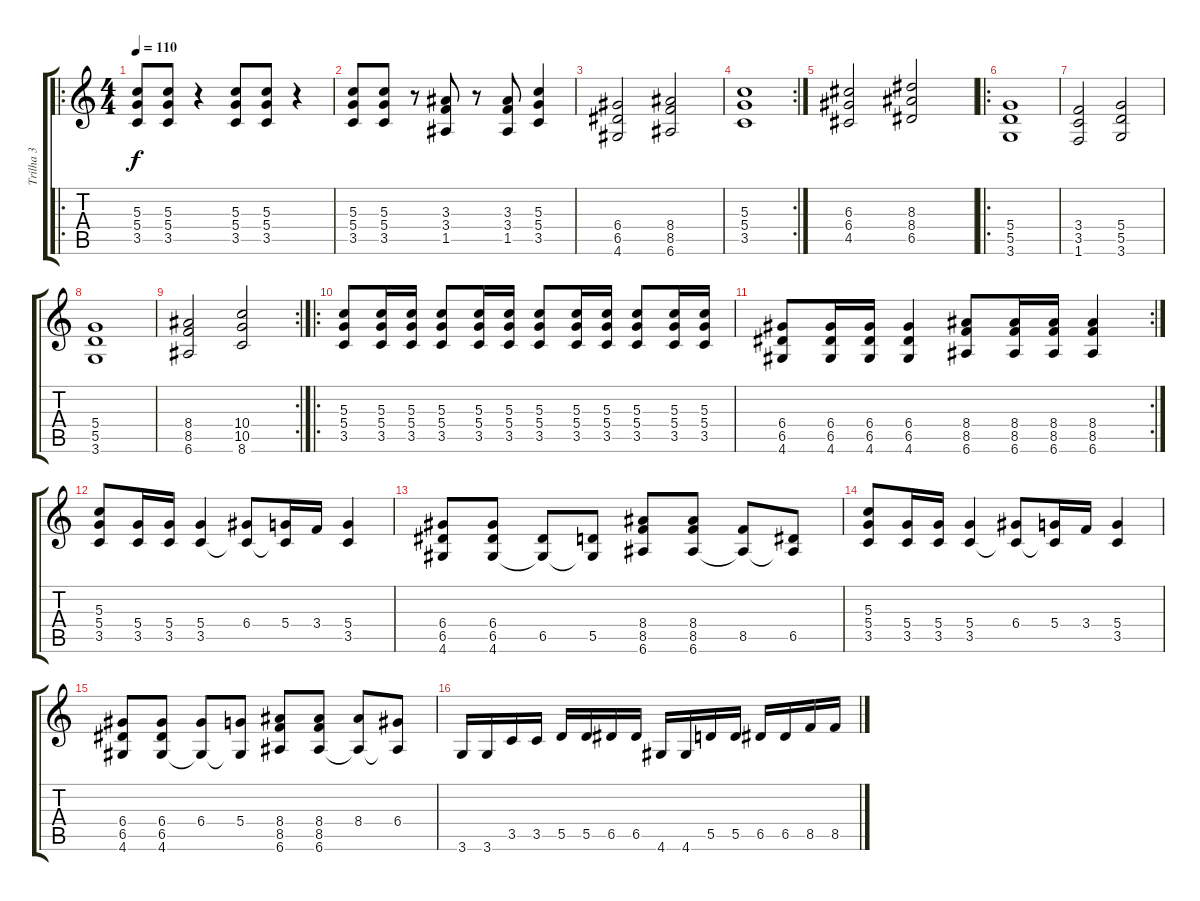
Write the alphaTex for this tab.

\track ("Trilha 3" "Trilha 3") {instrument overdrivenguitar}
\staff {score tabs}
\tuning (E4 B3 G3 D3 A2 E2) {hide}
\ro
\ts (4 4)
\tempo 110
\clef g2
\ks c
(5.3 5.4 3.5).8{dy f} (5.3 5.4 3.5).8 r.4 (5.3 5.4 3.5).8 (5.3 5.4 3.5).8 r.4 |
(5.3 5.4 3.5).8 (5.3 5.4 3.5).8 r.8 (3.3 3.4 1.5).8 r.8 (3.3 3.4 1.5).8 (5.3 5.4 3.5).4 |
(6.4 6.5 4.6).2 (8.4 8.5 6.6).2 |
\rc 2
(5.3 5.4 3.5).1 |
(6.3 6.4 4.5).2 (8.3 8.4 6.5).2 |
\ro
(5.4 5.5 3.6).1 |
(3.4 3.5 1.6).2 (5.4 5.5 3.6).2 |
(5.4 5.5 3.6).1 |
\rc 2
(8.4 8.5 6.6).2 (10.4 10.5 8.6).2 |
\ro
(5.3 5.4 3.5).8 (5.3 5.4 3.5).16 (5.3 5.4 3.5).16 (5.3 5.4 3.5).8 (5.3 5.4 3.5).16 (5.3 5.4 3.5).16 (5.3 5.4 3.5).8 (5.3 5.4 3.5).16 (5.3 5.4 3.5).16 (5.3 5.4 3.5).8 (5.3 5.4 3.5).16 (5.3 5.4 3.5).16 |
\rc 2
(6.4 6.5 4.6).8 (6.4 6.5 4.6).16 (6.4 6.5 4.6).16 (6.4 6.5 4.6).4 (8.4 8.5 6.6).8 (8.4 8.5 6.6).16 (8.4 8.5 6.6).16 (8.4 8.5 6.6).4 |
(5.3 5.4 3.5).8 (5.4 3.5).16 (5.4 3.5).16 (5.4 3.5).4 (6.4 3.5{t}).8 (5.4 3.5{t}).16 3.4.16 (5.4 3.5).4 |
(6.4 6.5 4.6).8 (6.4 6.5 4.6).8 (6.5 4.6{t}).8 (5.5 4.6{t}).8 (8.4 8.5 6.6).8 (8.4 8.5 6.6).8 (8.5 6.6{t}).8 (6.5 6.6{t}).8 |
(5.3 5.4 3.5).8 (5.4 3.5).16 (5.4 3.5).16 (5.4 3.5).4 (6.4 3.5{t}).8 (5.4 3.5{t}).16 3.4.16 (5.4 3.5).4 |
(6.4 6.5 4.6).8 (6.4 6.5 4.6).8 (6.4 4.6{t}).8 (5.4 4.6{t}).8 (8.4 8.5 6.6).8 (8.4 8.5 6.6).8 (8.4 6.6{t}).8 (6.4 6.6{t}).8 |
3.6.16 3.6.16 3.5.16 3.5.16 5.5.16 5.5.16 6.5.16 6.5.16 4.6.16 4.6.16 5.5.16 5.5.16 6.5.16 6.5.16 8.5.16 8.5.16
